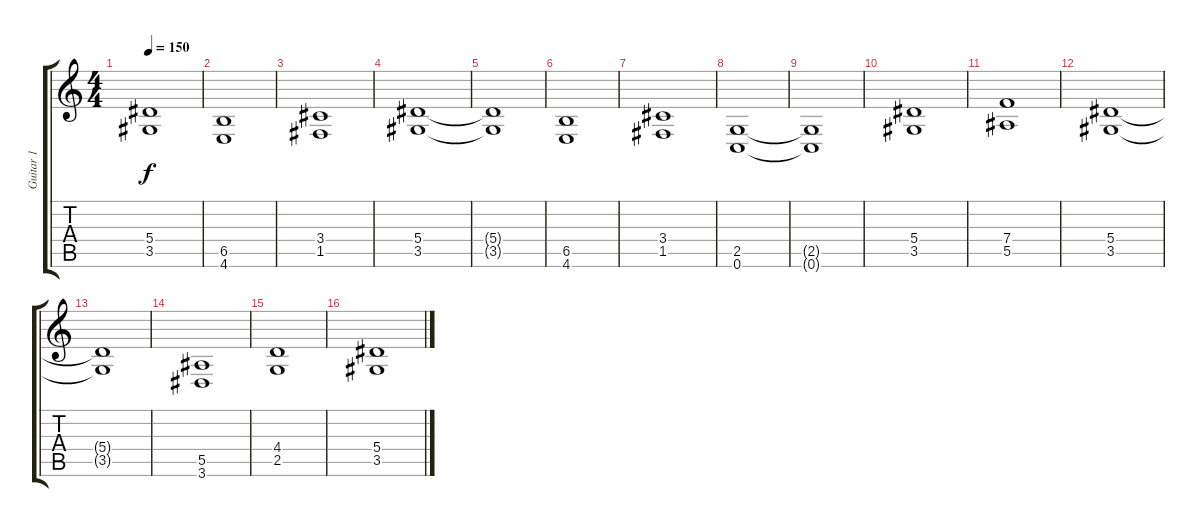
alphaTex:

\track ("Guitar 1" "Guitar 1") {instrument overdrivenguitar}
\staff {score tabs}
\tuning (C4 G3 Eb3 Bb2 F2 C2) {hide}
\ts (4 4)
\tempo 150
\clef g2
\ks c
(5.4{t} 3.5{t}).1{dy f} |
(6.5 4.6).1 |
(3.4 1.5).1 |
(5.4 3.5).1 |
(5.4{t} 3.5{t}).1 |
(6.5 4.6).1 |
(3.4 1.5).1 |
(2.5 0.6).1 |
(2.5{t} 0.6{t}).1 |
(5.4 3.5).1 |
(7.4 5.5).1 |
(5.4 3.5).1 |
(5.4{t} 3.5{t}).1 |
(5.5 3.6).1 |
(4.4 2.5).1 |
(5.4 3.5).1
